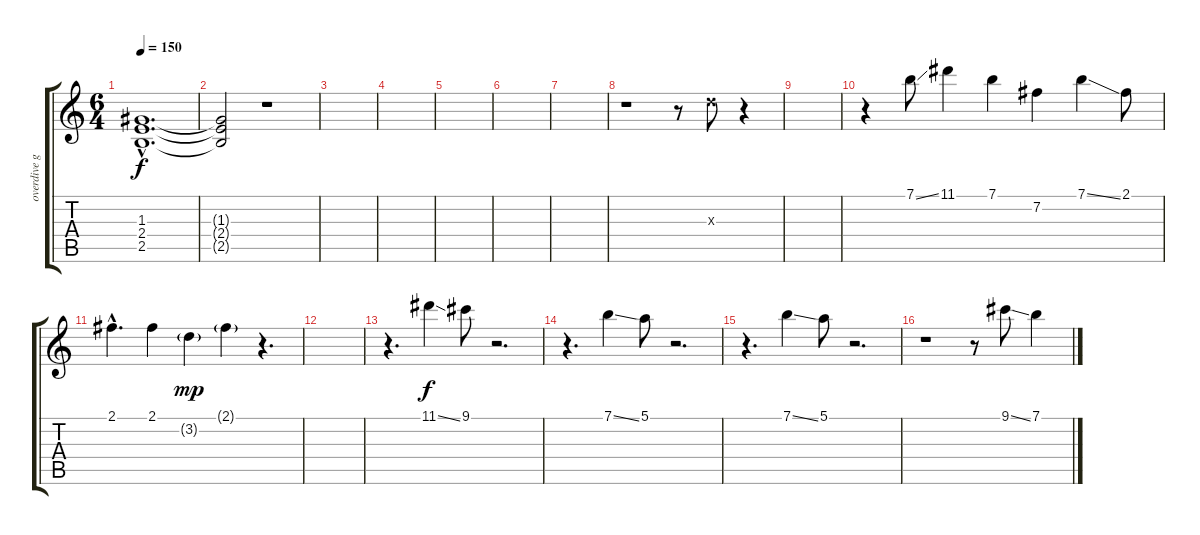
\track ("overdive guitar" "overdive g") {instrument distortionguitar}
\staff {score tabs}
\tuning (E4 B3 G3 D3 A2 E2) {hide}
\ts (6 4)
\tempo 150
\clef g2
\ks c
(1.3{hac} 2.4{hac} 2.5{hac}).1{d dy f instrument electricguitarjazz} |
(1.3{t} 2.4{t} 2.5{t}).2 r.1 |
|
|
|
|
|
r.1 r.8 7.3{x}.8{instrument distortionguitar} r.4 |
|
r.4 7.1{ss}.8 11.1.4 7.1.4 7.2.4 7.1{ss}.4 2.1.8 |
2.1{hac}.4{d} 2.1.4 3.2{g}.4{dy mp} 2.1{g}.4 r.4{d} |
|
r.4{d} 11.1{ss}.4{dy f} 9.1.8 r.2{d} |
r.4{d} 7.1{ss}.4 5.1.8 r.2{d} |
r.4{d} 7.1{ss}.4 5.1.8 r.2{d} |
r.1 r.8 9.1{ss}.8 7.1.4
